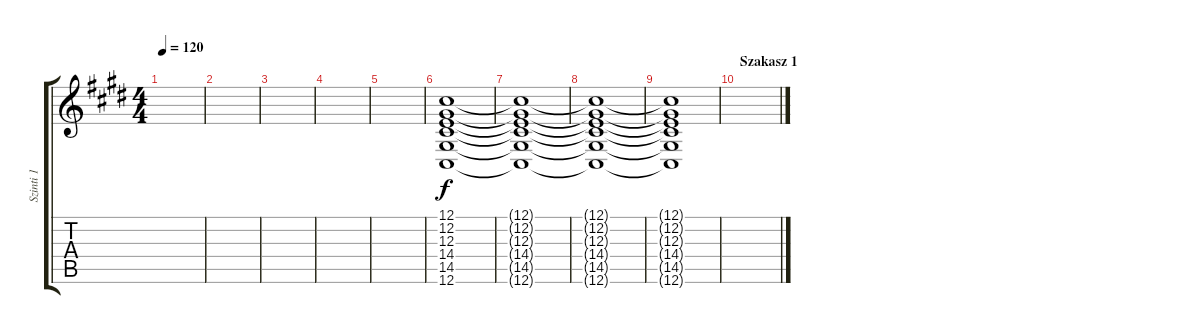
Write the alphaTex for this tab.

\track ("Szinti 1" "Szinti 1") {instrument stringensemble1}
\staff {score tabs}
\tuning (Db4 Ab3 E3 B2 Gb2 Db2) {hide}
\ts (4 4)
\tempo 120
\clef g2
\ks c#minor
|
|
|
|
|
(12.1 12.2 12.3 14.4 14.5 12.6).1 |
(12.1{t} 12.2{t} 12.3{t} 14.4{t} 14.5{t} 12.6{t}).1 |
(12.1{t} 12.2{t} 12.3{t} 14.4{t} 14.5{t} 12.6{t}).1 |
(12.1{t} 12.2{t} 12.3{t} 14.4{t} 14.5{t} 12.6{t}).1 |
\section ("" "Szakasz 1")
